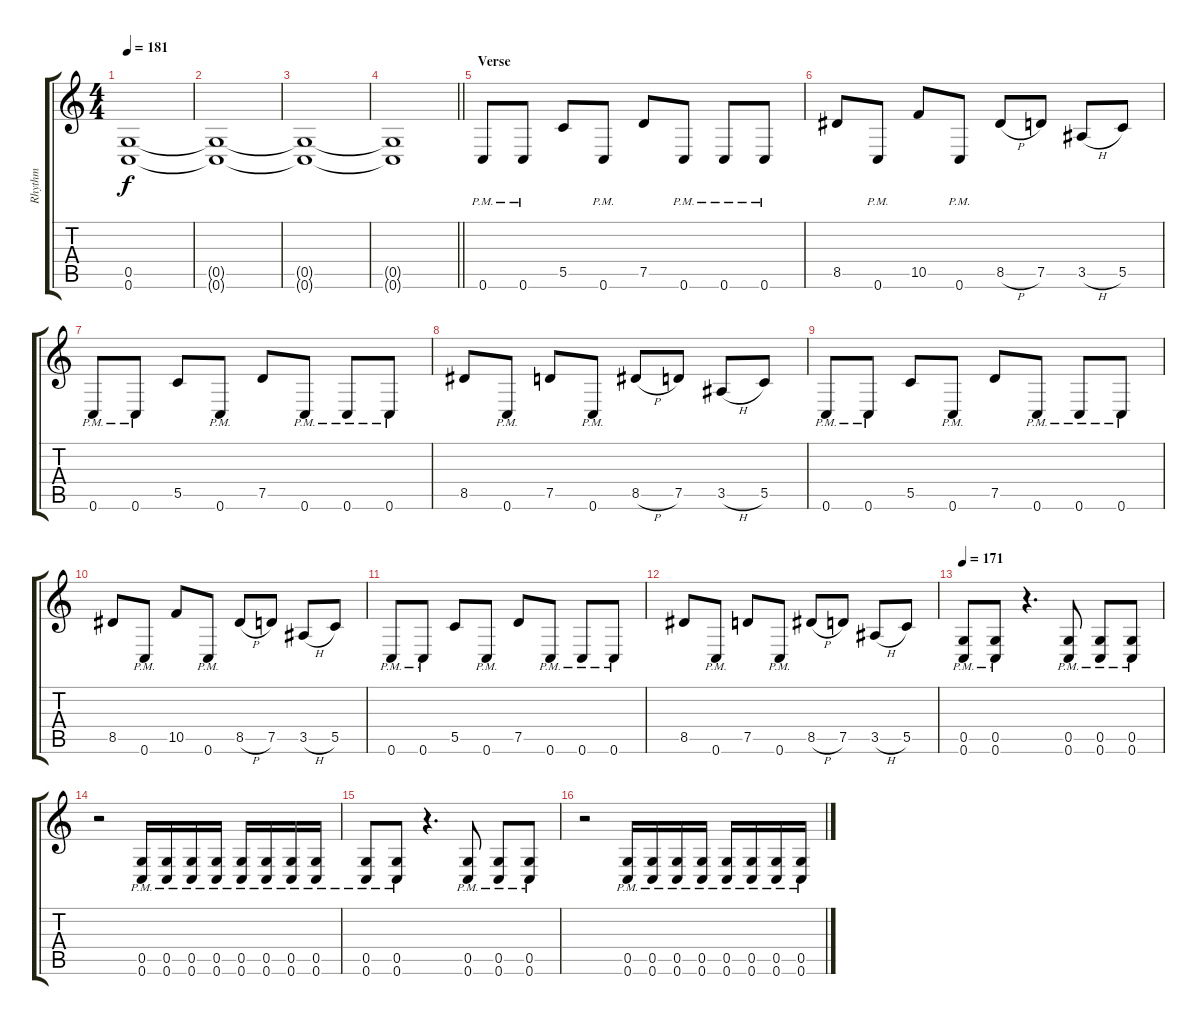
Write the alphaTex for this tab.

\track ("Rhythm" "Rhythm") {instrument distortionguitar}
\staff {score tabs}
\tuning (D4 A3 F3 C3 G2 C2) {hide}
\ts (4 4)
\tempo 181
\clef g2
\ks c
(0.5 0.6).1{dy f} |
(0.5{t} 0.6{t}).1 |
(0.5{t} 0.6{t}).1 |
\barLineRight lightlight
(0.5{t} 0.6{t}).1 |
\section ("" "Verse")
0.6{pm}.8{volume 13 instrument distortionguitar} 0.6{pm}.8 5.5.8 0.6{pm}.8 7.5.8 0.6{pm}.8 0.6{pm}.8 0.6{pm}.8 |
8.5.8 0.6{pm}.8 10.5.8 0.6{pm}.8 8.5{h}.8 7.5.8 3.5{h}.8 5.5.8 |
0.6{pm}.8 0.6{pm}.8 5.5.8 0.6{pm}.8 7.5.8 0.6{pm}.8 0.6{pm}.8 0.6{pm}.8 |
8.5.8 0.6{pm}.8 7.5.8 0.6{pm}.8 8.5{h}.8 7.5.8 3.5{h}.8 5.5.8 |
0.6{pm}.8 0.6{pm}.8 5.5.8 0.6{pm}.8 7.5.8 0.6{pm}.8 0.6{pm}.8 0.6{pm}.8 |
8.5.8 0.6{pm}.8 10.5.8 0.6{pm}.8 8.5{h}.8 7.5.8 3.5{h}.8 5.5.8 |
0.6{pm}.8 0.6{pm}.8 5.5.8 0.6{pm}.8 7.5.8 0.6{pm}.8 0.6{pm}.8 0.6{pm}.8 |
8.5.8 0.6{pm}.8 7.5.8 0.6{pm}.8 8.5{h}.8 7.5.8 3.5{h}.8 5.5.8 |
\tempo 171
(0.5{pm} 0.6{pm}).8 (0.5{pm} 0.6{pm}).8 r.4{d} (0.5{pm} 0.6{pm}).8 (0.5{pm} 0.6{pm}).8 (0.5{pm} 0.6{pm}).8 |
r.2 (0.5{pm} 0.6{pm}).16 (0.5{pm} 0.6{pm}).16 (0.5{pm} 0.6{pm}).16 (0.5{pm} 0.6{pm}).16 (0.5{pm} 0.6{pm}).16 (0.5{pm} 0.6{pm}).16 (0.5{pm} 0.6{pm}).16 (0.5{pm} 0.6{pm}).16 |
(0.5{pm} 0.6{pm}).8 (0.5{pm} 0.6{pm}).8 r.4{d} (0.5{pm} 0.6{pm}).8 (0.5{pm} 0.6{pm}).8 (0.5{pm} 0.6{pm}).8 |
r.2 (0.5{pm} 0.6{pm}).16 (0.5{pm} 0.6{pm}).16 (0.5{pm} 0.6{pm}).16 (0.5{pm} 0.6{pm}).16 (0.5{pm} 0.6{pm}).16 (0.5{pm} 0.6{pm}).16 (0.5{pm} 0.6{pm}).16 (0.5{pm} 0.6{pm}).16
